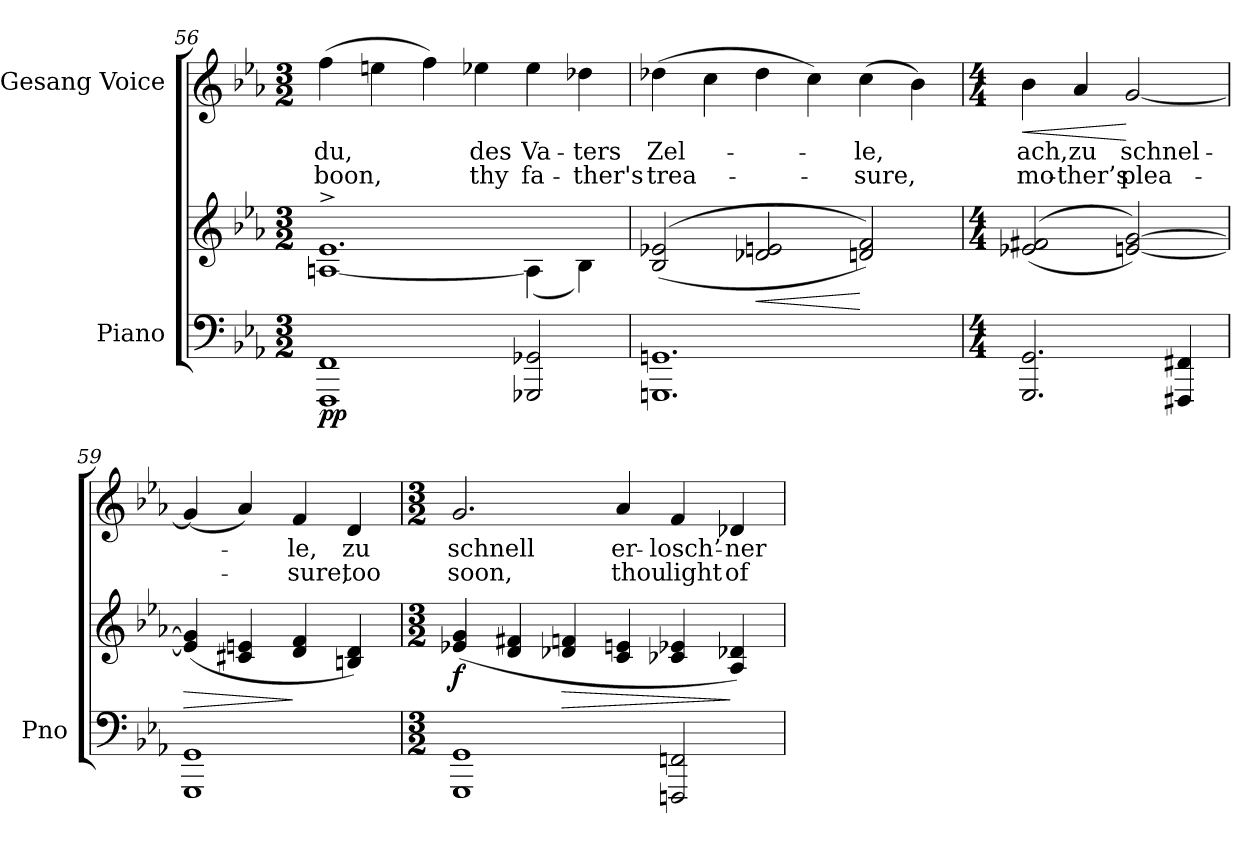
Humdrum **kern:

**kern	**kern	**dynam	**kern	**text	**text	**dynam
*part2	*part2	*part2	*part1	*part1	*part1	*part1
*staff3	*staff2	*staff2/3	*staff1	*staff1	*staff1	*staff1
*I"Piano	*	*	*I"Gesang Voice	*	*	*
*I'Pno	*	*	*	*	*	*
*clefF4	*clefG2	*	*clefG2	*	*	*
*k[b-e-a-]	*k[b-e-a-]	*	*k[b-e-a-]	*	*	*
*M3/2	*M3/2	*	*M3/2	*	*	*
=56	=56	=56	=56	=56	=56	=56
*	*^	*	*	*	*	*
!	!	!	!LO:DY:b=2	!	!LO:LY:b	!LO:LY:b	!
1FFF 1FF	1.e-^>	[1An	pp	(4ff\	du,	boon,	.
.	.	.	.	4een\	.	.	.
.	.	.	.	4ff\)	.	.	.
!	!	!	!	!	!LO:LY:b	!LO:LY:b	!
.	.	.	.	4ee-X\	des	thy	.
!	!	!	!	!	!LO:LY:b	!LO:LY:b	!
2GGG-X/ 2GG-X/	.	(4A\]	.	4ee-\	Va-	fa-	.
!	!	!	!	!	!LO:LY:b	!LO:LY:b	!
.	.	4B-\)	.	4dd-X\	-ters	-ther's	.
=57	=57	=57	=57	=57	=57	=57	=57
!	!	!	!	!	!LO:LY:b	!LO:LY:b	!
*	*v	*v	*	*	*	*	*
1.GGGn 1.GGn	(>(2B-/ 2e-X/	.	(4dd-X\	Zel-	trea-	.
.	.	.	4cc\	.	.	.
!	!	!LO:HP:b	!	!	!	!
.	2d-X/ 2en/	<	4dd-\	.	.	.
.	.	.	4cc\)	.	.	.
!	!	!	!	!LO:LY:b	!LO:LY:b	!
.	2dn/ 2f/))	[	(4cc\	-le,	-sure,	.
.	.	.	4b-\)	.	.	.
!!LO:PB:g=z
=58	=58	=58	=58	=58	=58	=58
*M4/4	*M4/4	*	*M4/4	*	*	*
!	!	!LO:DY:b=2	!	!LO:LY:b	!LO:LY:b	!LO:HP:b
!	!	!LO:DY:n=1:b	!	!	!	!
2.GGG/ 2.GG/	(>(2e-X/ 2f#X/	p f	4b-\	ach,	mo-	<
!	!	!	!	!LO:LY:b	!LO:LY:b	!
.	.	.	4a-/	zu	-ther’s	.
!	!	!	!	!LO:LY:b	!LO:LY:b	!
.	[2en/ [2g/))	.	[2g/	schnel-	plea-	[
4FFF#X/ 4FF#X/	.	.	.	.	.	.
=59	=59	=59	=59	=59	=59	=59
!	!	!LO:HP:b	!	!	!	!
1GGG 1GG	(>4e/] 4g/]	>	(4g/]	.	.	.
.	4c#X/ 4en/	.	4a-/)	.	.	.
!	!	!	!	!LO:LY:b	!LO:LY:b	!
.	4d/ 4f/	]	4f/	-le,	-sure,	.
!	!	!	!	!LO:LY:b	!LO:LY:b	!
.	4Bn/ 4d/)	.	4d/	zu	too	.
=60	=60	=60	=60	=60	=60	=60
*M3/2	*M3/2	*	*M3/2	*	*	*
!	!	!LO:DY:b	!	!LO:LY:b	!LO:LY:b	!
1GGG 1GG	(>4e-X/ 4g/	f	2.g/	schnell	soon,	.
.	4d/ 4f#X/	.	.	.	.	.
!	!	!LO:HP:b	!	!	!	!
.	4d-X/ 4fn/	>	.	.	.	.
!	!	!	!	!LO:LY:b	!LO:LY:b	!
.	4c/ 4en/	.	4a-/	er-	thou	.
!	!	!	!	!LO:LY:b	!LO:LY:b	!
2FFFn/ 2FFn/	4c-X/ 4e-X/	.	4f/	-losch’-	light	.
!	!	!	!	!LO:LY:b	!LO:LY:b	!
.	4A-/ 4d-X/)	]	4d-X/	-ner	of	.
=	=	=	=	=	=	=
*-	*-	*-	*-	*-	*-	*-
